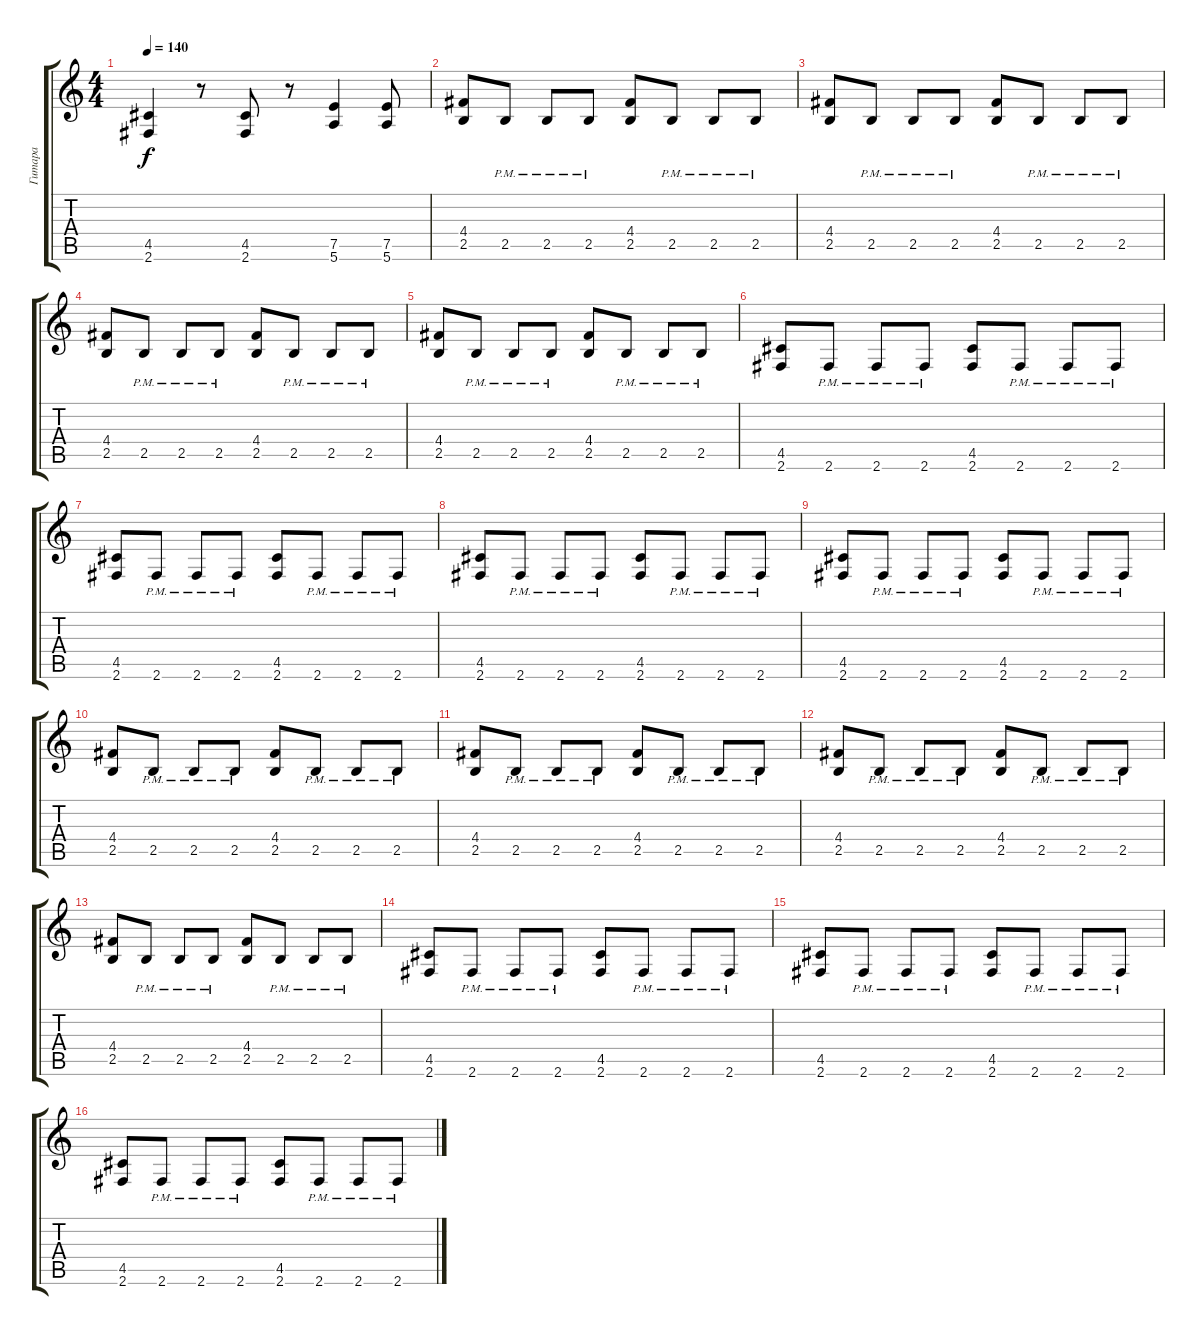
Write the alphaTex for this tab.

\track ("Гитара" "Гитара") {instrument distortionguitar}
\staff {score tabs}
\tuning (E4 B3 G3 D3 A2 E2) {hide}
\ts (4 4)
\tempo 140
\clef g2
\ks c
(4.5 2.6).4{dy f} r.8 (4.5 2.6).8 r.8 (7.5 5.6).4 (7.5 5.6).8 |
(4.4 2.5).8 2.5{pm}.8 2.5{pm}.8 2.5{pm}.8 (4.4 2.5).8 2.5{pm}.8 2.5{pm}.8 2.5{pm}.8 |
(4.4 2.5).8 2.5{pm}.8 2.5{pm}.8 2.5{pm}.8 (4.4 2.5).8 2.5{pm}.8 2.5{pm}.8 2.5{pm}.8 |
(4.4 2.5).8 2.5{pm}.8 2.5{pm}.8 2.5{pm}.8 (4.4 2.5).8 2.5{pm}.8 2.5{pm}.8 2.5{pm}.8 |
(4.4 2.5).8 2.5{pm}.8 2.5{pm}.8 2.5{pm}.8 (4.4 2.5).8 2.5{pm}.8 2.5{pm}.8 2.5{pm}.8 |
(4.5 2.6).8 2.6{pm}.8 2.6{pm}.8 2.6{pm}.8 (4.5 2.6).8 2.6{pm}.8 2.6{pm}.8 2.6{pm}.8 |
(4.5 2.6).8 2.6{pm}.8 2.6{pm}.8 2.6{pm}.8 (4.5 2.6).8 2.6{pm}.8 2.6{pm}.8 2.6{pm}.8 |
(4.5 2.6).8 2.6{pm}.8 2.6{pm}.8 2.6{pm}.8 (4.5 2.6).8 2.6{pm}.8 2.6{pm}.8 2.6{pm}.8 |
(4.5 2.6).8 2.6{pm}.8 2.6{pm}.8 2.6{pm}.8 (4.5 2.6).8 2.6{pm}.8 2.6{pm}.8 2.6{pm}.8 |
(4.4 2.5).8 2.5{pm}.8 2.5{pm}.8 2.5{pm}.8 (4.4 2.5).8 2.5{pm}.8 2.5{pm}.8 2.5{pm}.8 |
(4.4 2.5).8 2.5{pm}.8 2.5{pm}.8 2.5{pm}.8 (4.4 2.5).8 2.5{pm}.8 2.5{pm}.8 2.5{pm}.8 |
(4.4 2.5).8 2.5{pm}.8 2.5{pm}.8 2.5{pm}.8 (4.4 2.5).8 2.5{pm}.8 2.5{pm}.8 2.5{pm}.8 |
(4.4 2.5).8 2.5{pm}.8 2.5{pm}.8 2.5{pm}.8 (4.4 2.5).8 2.5{pm}.8 2.5{pm}.8 2.5{pm}.8 |
(4.5 2.6).8 2.6{pm}.8 2.6{pm}.8 2.6{pm}.8 (4.5 2.6).8 2.6{pm}.8 2.6{pm}.8 2.6{pm}.8 |
(4.5 2.6).8 2.6{pm}.8 2.6{pm}.8 2.6{pm}.8 (4.5 2.6).8 2.6{pm}.8 2.6{pm}.8 2.6{pm}.8 |
(4.5 2.6).8 2.6{pm}.8 2.6{pm}.8 2.6{pm}.8 (4.5 2.6).8 2.6{pm}.8 2.6{pm}.8 2.6{pm}.8
